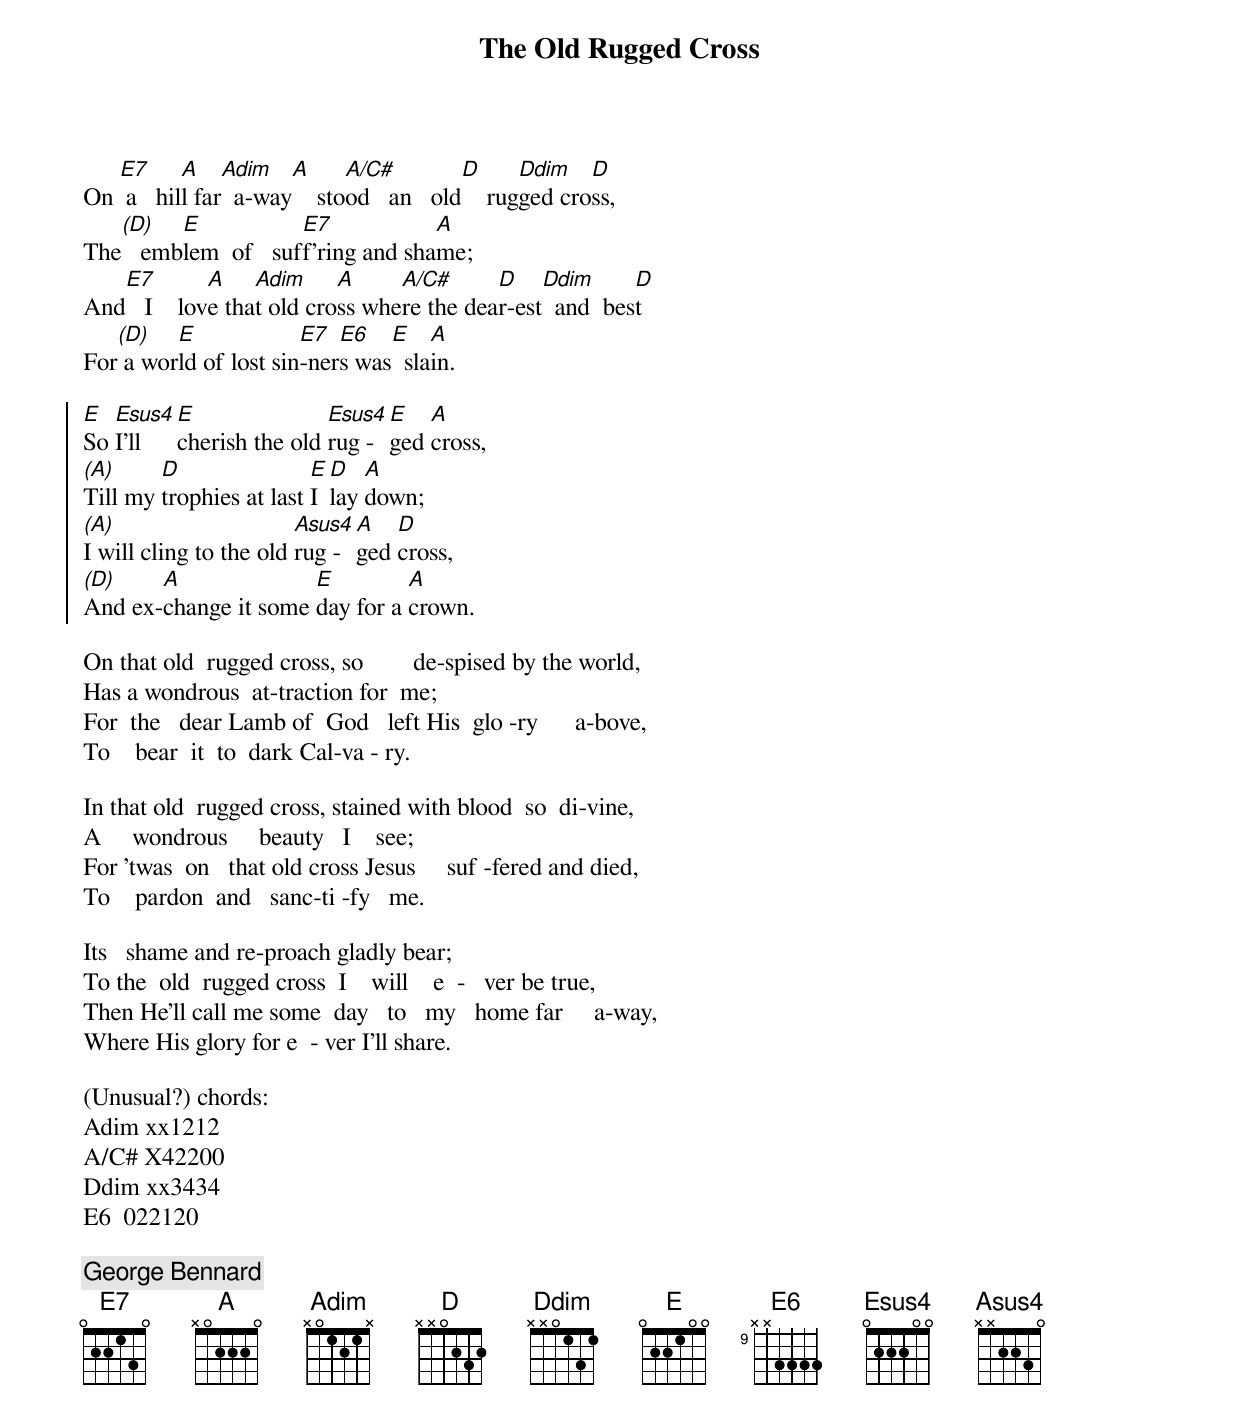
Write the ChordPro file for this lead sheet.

{title:The Old Rugged Cross}
On [E7] a   hil[A]l far[Adim]  a-way[A]    sto[A/C#]od   an   old[D]    rug[Ddim]ged cro[D]ss,
The[(D)]   emb[E]lem  of   suf[E7]f'ring and sha[A]me;
And[E7]   I    lov[A]e tha[Adim]t old cro[A]ss whe[A/C#]re the dea[D]r-est[Ddim]  and  bes[D]t
For[(D)] a wor[E]ld of lost sin[E7]-ner[E6]s was[E]  sla[A]in.

{soc}
[E]So [Esus4]I'll  [E]cherish the old [Esus4]rug - [E]ged [A]cross,
[(A)]Till my [D]trophies at last [E]I [D]lay [A]down;
[(A)]I will cling to the old [Asus4]rug - [A]ged [D]cross,
[(D)]And ex-[A]change it some [E]day for a [A]crown.
{eoc}

On that old  rugged cross, so        de-spised by the world,
Has a wondrous  at-traction for  me;
For  the   dear Lamb of  God   left His  glo -ry      a-bove,
To    bear  it  to  dark Cal-va - ry.

In that old  rugged cross, stained with blood  so  di-vine,
A     wondrous     beauty   I    see;
For 'twas  on   that old cross Jesus     suf -fered and died,
To    pardon  and   sanc-ti -fy   me.

Its   shame and re-proach gladly bear;
To the  old  rugged cross  I    will    e  -   ver be true,
Then He'll call me some  day   to   my   home far     a-way,
Where His glory for e  - ver I'll share.

(Unusual?) chords:
Adim xx1212
A/C# X42200
Ddim xx3434
E6  022120

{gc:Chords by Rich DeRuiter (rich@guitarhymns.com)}
{c:George Bennard}
